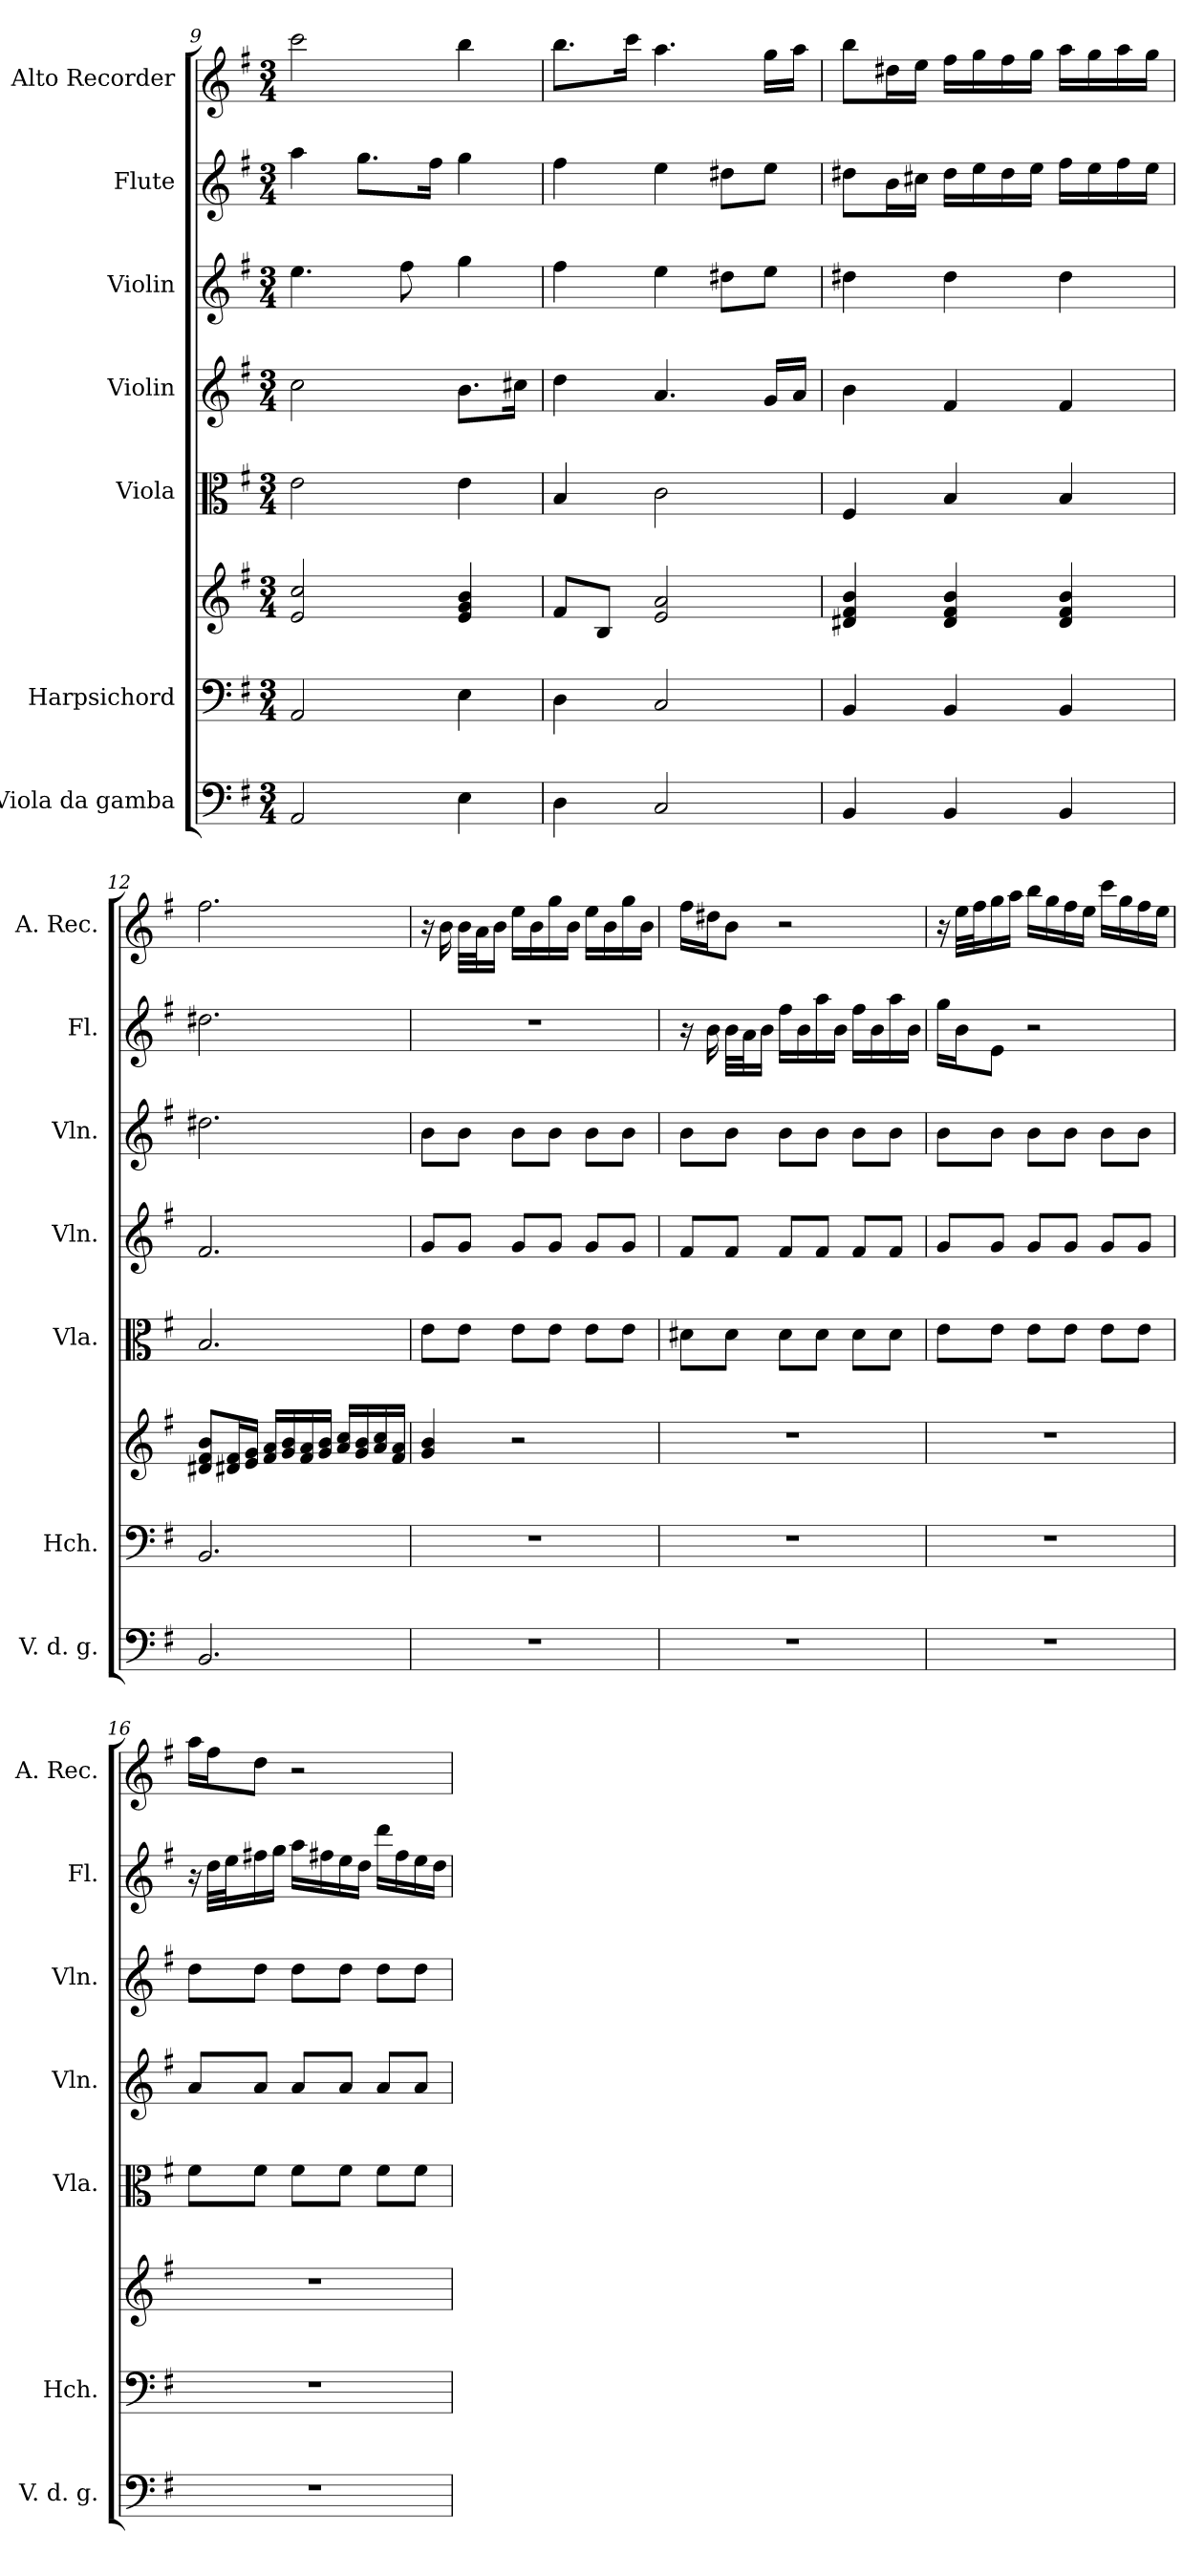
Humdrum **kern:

**kern	**kern	**kern	**kern	**kern	**kern	**kern	**kern
*part7	*part6	*part6	*part5	*part4	*part3	*part2	*part1
*staff8	*staff7	*staff6	*staff5	*staff4	*staff3	*staff2	*staff1
*I"Viola da gamba	*I"Harpsichord	*	*I"Viola	*I"Violin	*I"Violin	*I"Flute	*I"Alto Recorder
*I'V. d. g.	*I'Hch.	*	*I'Vla.	*I'Vln.	*I'Vln.	*I'Fl.	*I'A. Rec.
*clefF4	*clefF4	*clefG2	*clefC3	*clefG2	*clefG2	*clefG2	*clefG2
*k[f#]	*k[f#]	*k[f#]	*k[f#]	*k[f#]	*k[f#]	*k[f#]	*k[f#]
*G:	*G:	*G:	*G:	*G:	*G:	*G:	*G:
*M3/4	*M3/4	*M3/4	*M3/4	*M3/4	*M3/4	*M3/4	*M3/4
=9	=9	=9	=9	=9	=9	=9	=9
2AA/	2AA/	2e/ 2cc/	2e\	2cc\	4.ee\	4aa\	2ccc\
.	.	.	.	.	.	8.gg\L	.
.	.	.	.	.	8ff#\	.	.
.	.	.	.	.	.	16ff#\Jk	.
4E\	4E\	4e/ 4g/ 4b/	4e\	8.b\L	4gg\	4gg\	4bb\
.	.	.	.	16cc#X\Jk	.	.	.
=10	=10	=10	=10	=10	=10	=10	=10
4D\	4D\	8f#/L	4B/	4dd\	4ff#\	4ff#\	8.bb\L
.	.	8B/J	.	.	.	.	.
.	.	.	.	.	.	.	16ccc\Jk
2C/	2C/	2e/ 2a/	2c\	4.a/	4ee\	4ee\	4.aa\
.	.	.	.	.	8dd#X\L	8dd#X\L	.
.	.	.	.	16g/LL	8ee\J	8ee\J	16gg\LL
.	.	.	.	16a/JJ	.	.	16aa\JJ
!!LO:PB:g=z
=11	=11	=11	=11	=11	=11	=11	=11
4BB/	4BB/	4d#X/ 4f#/ 4b/	4F#/	4b\	4dd#X\	8dd#X\L	8bb\L
.	.	.	.	.	.	16b\L	16dd#X\L
.	.	.	.	.	.	16cc#X\JJ	16ee\JJ
4BB/	4BB/	4d#/ 4f#/ 4b/	4B/	4f#/	4dd#\	16dd#\LL	16ff#\LL
.	.	.	.	.	.	16ee\	16gg\
.	.	.	.	.	.	16dd#\	16ff#\
.	.	.	.	.	.	16ee\JJ	16gg\JJ
4BB/	4BB/	4d#/ 4f#/ 4b/	4B/	4f#/	4dd#\	16ff#\LL	16aa\LL
.	.	.	.	.	.	16ee\	16gg\
.	.	.	.	.	.	16ff#\	16aa\
.	.	.	.	.	.	16ee\JJ	16gg\JJ
=12	=12	=12	=12	=12	=12	=12	=12
2.BB/	2.BB/	8d#X/ 8f#/ 8b/L	2.B/	2.f#/	2.dd#X\	2.dd#X\	2.ff#\
.	.	16d#X/ 16f#/L	.	.	.	.	.
.	.	16e/ 16g/JJ	.	.	.	.	.
.	.	16f#/ 16a/LL	.	.	.	.	.
.	.	16g/ 16b/	.	.	.	.	.
.	.	16f#/ 16a/	.	.	.	.	.
.	.	16g/ 16b/JJ	.	.	.	.	.
.	.	16a/ 16cc/LL	.	.	.	.	.
.	.	16g/ 16b/	.	.	.	.	.
.	.	16a/ 16cc/	.	.	.	.	.
.	.	16f#/ 16a/JJ	.	.	.	.	.
=13	=13	=13	=13	=13	=13	=13	=13
2.r	2.r	4g/ 4b/	8e\L	8g/L	8b\L	2.r	16r
.	.	.	.	.	.	.	16b\
.	.	.	8e\J	8g/J	8b\J	.	32b\LLL
.	.	.	.	.	.	.	32a\J
.	.	.	.	.	.	.	16b\JJ
.	.	2r	8e\L	8g/L	8b\L	.	16ee\LL
.	.	.	.	.	.	.	16b\
.	.	.	8e\J	8g/J	8b\J	.	16gg\
.	.	.	.	.	.	.	16b\JJ
.	.	.	8e\L	8g/L	8b\L	.	16ee\LL
.	.	.	.	.	.	.	16b\
.	.	.	8e\J	8g/J	8b\J	.	16gg\
.	.	.	.	.	.	.	16b\JJ
!!LO:PB:g=z
=14	=14	=14	=14	=14	=14	=14	=14
2.r	2.r	2.r	8d#X\L	8f#/L	8b\L	16r	16ff#\LL
.	.	.	.	.	.	16b\	16dd#X\J
.	.	.	8d#\J	8f#/J	8b\J	32b\LLL	8b\J
.	.	.	.	.	.	32a\J	.
.	.	.	.	.	.	16b\JJ	.
.	.	.	8d#\L	8f#/L	8b\L	16ff#\LL	2r
.	.	.	.	.	.	16b\	.
.	.	.	8d#\J	8f#/J	8b\J	16aa\	.
.	.	.	.	.	.	16b\JJ	.
.	.	.	8d#\L	8f#/L	8b\L	16ff#\LL	.
.	.	.	.	.	.	16b\	.
.	.	.	8d#\J	8f#/J	8b\J	16aa\	.
.	.	.	.	.	.	16b\JJ	.
=15	=15	=15	=15	=15	=15	=15	=15
2.r	2.r	2.r	8e\L	8g/L	8b\L	16gg\LL	16r
.	.	.	.	.	.	16b\J	32ee\LLL
.	.	.	.	.	.	.	32ff#\J
.	.	.	8e\J	8g/J	8b\J	8e\J	16gg\
.	.	.	.	.	.	.	16aa\JJ
.	.	.	8e\L	8g/L	8b\L	2r	16bb\LL
.	.	.	.	.	.	.	16gg\
.	.	.	8e\J	8g/J	8b\J	.	16ff#\
.	.	.	.	.	.	.	16ee\JJ
.	.	.	8e\L	8g/L	8b\L	.	16ccc\LL
.	.	.	.	.	.	.	16gg\
.	.	.	8e\J	8g/J	8b\J	.	16ff#\
.	.	.	.	.	.	.	16ee\JJ
!!LO:PB:g=z
=16	=16	=16	=16	=16	=16	=16	=16
2.r	2.r	2.r	8f#\L	8a/L	8dd\L	16r	16aa\LL
.	.	.	.	.	.	32dd\LLL	16ff#\J
.	.	.	.	.	.	32ee\J	.
.	.	.	8f#\J	8a/J	8dd\J	16ff#X\	8dd\J
.	.	.	.	.	.	16gg\JJ	.
.	.	.	8f#\L	8a/L	8dd\L	16aa\LL	2r
.	.	.	.	.	.	16ff#X\	.
.	.	.	8f#\J	8a/J	8dd\J	16ee\	.
.	.	.	.	.	.	16dd\JJ	.
.	.	.	8f#\L	8a/L	8dd\L	16ddd\LL	.
.	.	.	.	.	.	16ff#\	.
.	.	.	8f#\J	8a/J	8dd\J	16ee\	.
.	.	.	.	.	.	16dd\JJ	.
=	=	=	=	=	=	=	=
*-	*-	*-	*-	*-	*-	*-	*-
